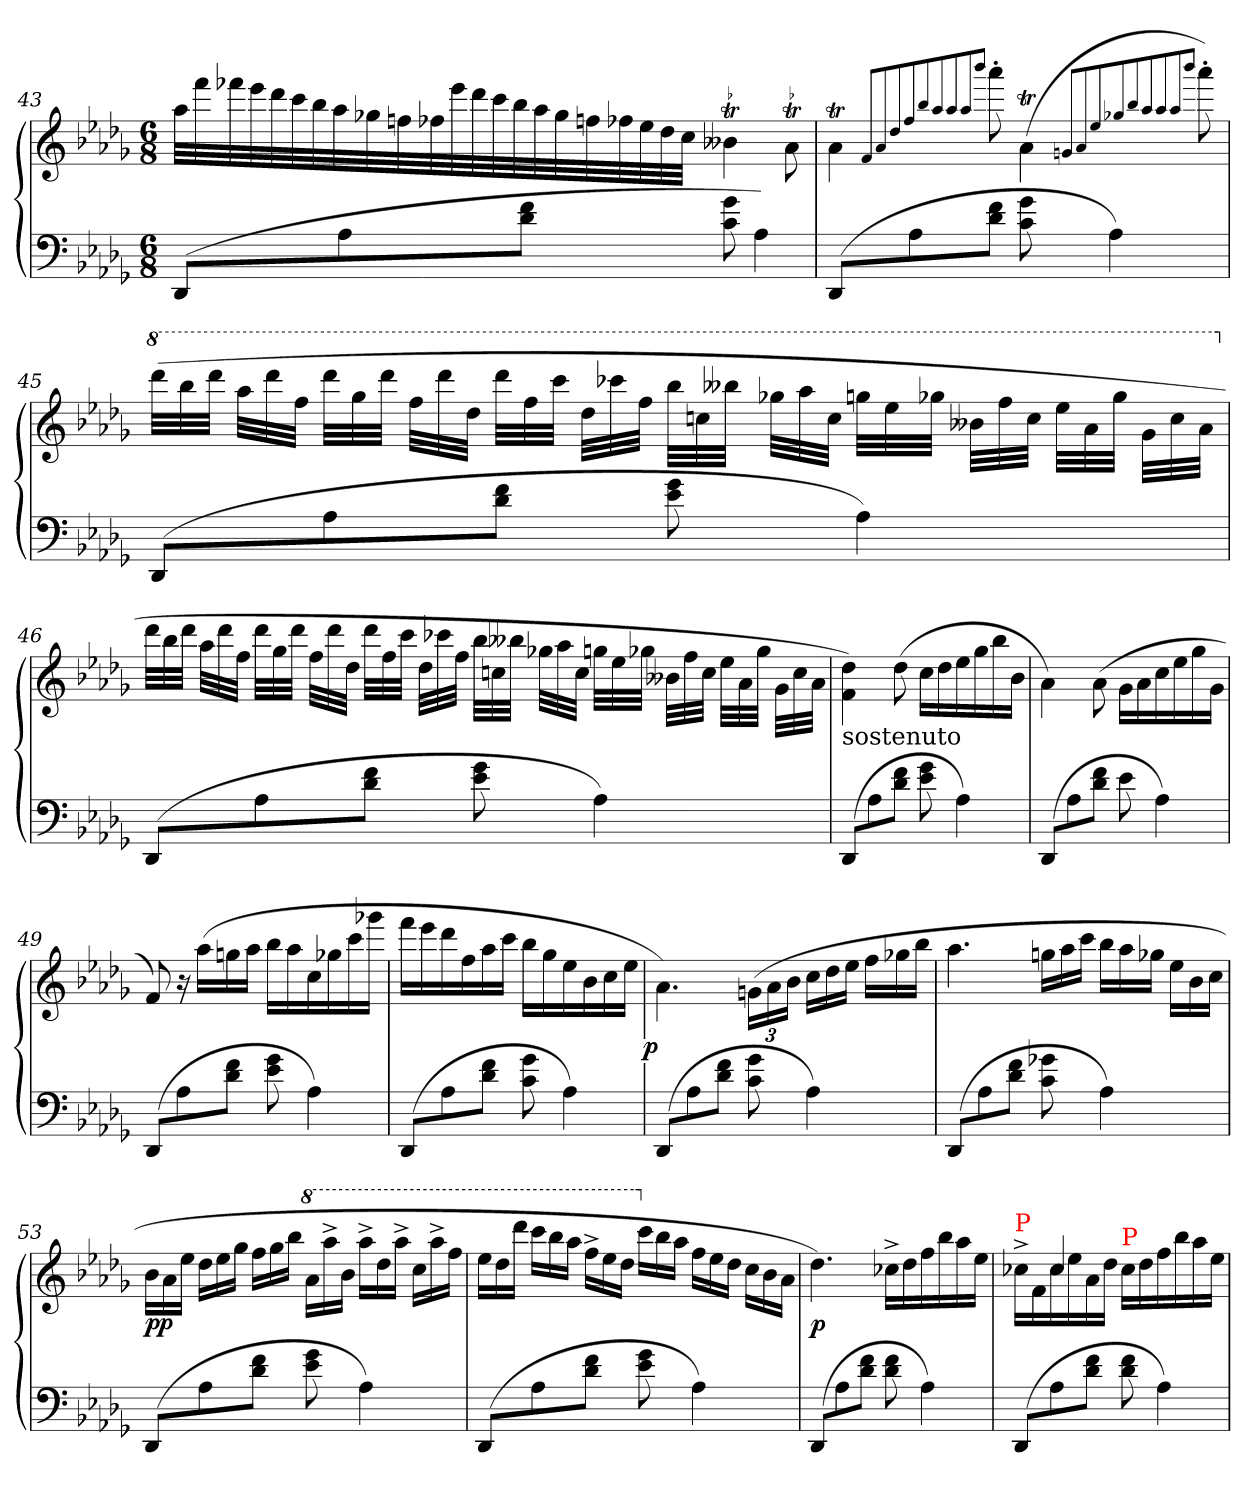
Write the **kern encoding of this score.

**kern	**kern	**dynam
*part1	*part1	*part1
*staff2	*staff1	*staff1/2
*clefF4	*clefG2	*
*k[b-e-a-d-g-]	*k[b-e-a-d-g-]	*
*D-:	*D-:	*
*M6/8	*M6/8	*
*	*Xtuplet	*
=43	=43	=43
(>8DD-/L	176%3aa-\LLLL	.
.	176%3fff\	.
.	176%3fff-X\	.
.	176%3eee-\	.
.	176%3ddd-\	.
.	176%3ccc\	.
.	176%3bb-\	.
.	176%3aa-\	.
8A-\	.	.
.	176%3gg-X\	.
.	176%3ffn\	.
.	176%3ff-X\	.
.	176%3eee-\	.
.	176%3ddd-\	.
.	176%3ccc\	.
.	176%3bb-\	.
8f\ 8d-\J	.	.
.	176%3aa-\	.
.	176%3gg-\	.
.	176%3ffn\	.
.	176%3ff-X\	.
.	176%3ee-\	.
.	176%3dd-\	.
.	176%3cc\JJJJ	.
!	!LO:TR:acc=-	!
8g-\ 8c\	4b--XT\	.
4A-\)	.	.
!	!LO:TR:acc=-	!
.	8a-T\	.
=44	=44	=44
(>8DD-/L	4a-T\	.
8A-\	.	.
.	8qqf/L	.
.	8qqa-/	.
.	8qqdd-/	.
.	8qqff/	.
.	8qqbb-/	.
.	8qqaa-/	.
.	8qqaa-/	.
.	8qqaa-\	.
.	8qqbbb-/J	.
8f\ 8d-\J	8aaa-'\	.
8g-\ 8c\	(4a-T\	.
4A-\)	.	.
.	8qqgn/L	.
.	8qqa-/	.
.	8qqee-/	.
.	8qqgg-X/	.
.	8qqbb-/	.
.	8qqaa-/	.
.	8qqaa-/	.
.	8qqaa-/	.
.	8qqbbb-/J	.
.	8aaa-'>\)	.
=45	=45	=45
*	*8va	*
(>8DD-/L	(>48dddd-\LLL	.
.	48bbb-\	.
.	48dddd-\JJJ	.
.	48aaa-\LLL	.
.	48dddd-\	.
.	48fff\JJJ	.
8A-\	48dddd-\LLL	.
.	48ggg-\	.
.	48dddd-\JJJ	.
.	48fff\LLL	.
.	48dddd-\	.
.	48ddd-\JJJ	.
8f\ 8d-\J	48dddd-\LLL	.
.	48fff\	.
.	48cccc\JJJ	.
.	48ddd-\LLL	.
.	48cccc-X\	.
.	48fff\JJJ	.
8g-\ 8e-\	48bbb-\LLL	.
.	48cccn\	.
.	48bbb--X\JJJ	.
.	48ggg-X\LLL	.
.	48aaa-\	.
.	48ccc\JJJ	.
4A-\)	48gggn\LLL	.
.	48eee-\	.
.	48ggg-X\JJJ	.
.	48bb--X\LLL	.
.	48fff\	.
.	48ccc\JJJ	.
.	48eee-\LLL	.
.	48aa-\	.
.	48ggg-\JJJ	.
.	48gg-\LLL	.
.	48ccc\	.
.	48aa-\JJJ	.
=46	=46	=46
*	*X8va	*
(>8DD-/L	48ddd-\LLL	.
.	48bb-\	.
.	48ddd-\JJJ	.
.	48aa-\LLL	.
.	48ddd-\	.
.	48ff\JJJ	.
8A-\	48ddd-\LLL	.
.	48gg-\	.
.	48ddd-\JJJ	.
.	48ff\LLL	.
.	48ddd-\	.
.	48dd-\JJJ	.
8f\ 8d-\J	48ddd-\LLL	.
.	48ff\	.
.	48ccc\JJJ	.
.	48dd-\LLL	.
.	48ccc-X\	.
.	48ff\JJJ	.
8g-\ 8e-\	48bb-\LLL	.
.	48ccn\	.
.	48bb--X\JJJ	.
.	48gg-X\LLL	.
.	48aa-\	.
.	48cc\JJJ	.
4A-\)	48ggn\LLL	.
.	48ee-\	.
.	48gg-X\JJJ	.
.	48b--X\LLL	.
.	48ff\	.
.	48cc\JJJ	.
.	48ee-\LLL	.
.	48a-/	.
.	48gg-\JJJ	.
.	48g-\LLL	.
.	48cc\	.
.	48a-\JJJ	.
=47	=47	=47
!	!LO:TX:b:t=sostenuto	!
(>8DD-/L	4dd-\ 4f\)	.
8A-\	.	.
8f\ 8d-\J	(8dd-\	.
8g-\ 8e-\	16cc\LL	.
.	16dd-\	.
4A-\)	16ee-\	.
.	16gg-\	.
.	16bb-\	.
.	16b-\JJ	.
=48	=48	=48
(>8DD-/L	4a-\)	.
8A-\	.	.
8f\ 8d-\J	(8a-\	.
8e-\	16g-\LL	.
.	16a-\	.
4A-\)	16cc\	.
.	16ee-\	.
.	16gg-\	.
.	16g-\JJ	.
=49	=49	=49
(>8DD-/L	8f/)	.
8A-\	16r	.
.	(>16aa-\LL	.
8f\ 8d-\J	16ggn\	.
.	16aa-\JJ	.
8g-\ 8e-\	16bb-\LL	.
.	16aa-\	.
4A-\)	16cc\	.
.	16gg-X\	.
.	16ccc\	.
.	16ggg-X\JJ	.
=50	=50	=50
(>8DD-/L	16fff\LL	.
.	16eee-\	.
8A-\	16ddd-\	.
.	16ff\	.
8f\ 8d-\J	16aa-\	.
.	16ccc\JJ	.
8g-\ 8c\	16bb-\LL	.
.	16gg-\	.
4A-\)	16ee-\	.
.	16b-\	.
.	16cc\	.
.	16ee-\JJ	.
=51	=51	=51
!	!	!LO:DY:rj
(>8DD-/L	4.a-\)	p
8A-\	.	.
8f\ 8d-\J	.	.
*	*tuplet	*
*	*Xbrackettup	*
8g-\ 8c\	(>24gn\LL	.
.	24a-/	.
.	24b-\JJ	.
*	*Xtuplet	*
4A-\)	24cc\LL	.
.	24dd-\	.
.	24ee-\JJ	.
.	24ff\LL	.
.	24gg-X\	.
.	24bb-\JJ	.
=52	=52	=52
(>8DD-/L	4.aa-\	.
8A-\	.	.
8f\ 8d-\J	.	.
8g-X\ 8c\	24ggn\LL	.
.	24aa-\	.
.	24ccc\JJ	.
4A-\)	24bb-\LL	.
.	24aa-\	.
.	24gg-X\JJ	.
.	24ee-\LL	.
.	24b-\	.
.	24cc\JJ	.
=53	=53	=53
(>8DD-/L	24b-\LL	pp
.	24a-/	.
.	24ee-\JJ	.
8A-\	24dd-\LL	.
.	24ee-\	.
.	24gg-\JJ	.
8f\ 8d-\J	24ff\LL	.
.	24gg-\	.
.	24bb-\JJ	.
*	*8va	*
8g-\ 8e-\	24aa-\LL	.
.	24aaa-^>\	.
.	24bb-\JJ	.
4A-\)	24aaa-^>\LL	.
.	24ddd-\	.
.	24aaa-^>\JJ	.
.	24ccc\LL	.
.	24aaa-^>\	.
.	24fff\JJ	.
=54	=54	=54
(>8DD-/L	24eee-\LL	.
.	24ddd-\	.
.	24dddd-\JJ	.
8A-\	24cccc\LL	.
.	24bbb-\	.
.	24aaa-\JJ	.
8f\ 8d-\J	24fff^\LL	.
.	24eee-\	.
.	24ddd-\JJ	.
*	*X8va	*
8g-\ 8e-\	24ccc\LL	.
.	24bb-\	.
.	24aa-\JJ	.
4A-\)	24ff\LL	.
.	24ee-\	.
.	24dd-\JJ	.
.	24cc\LL	.
.	24b-\	.
.	24a-/JJ	.
=55	=55	=55
(>8DD-/L	4.dd-\)	p
8A-\	.	.
8f\ 8d-\J	.	.
8f\ 8d-\	16cc-X^<\LL	.
.	16dd-\	.
4A-\)	16ff\	.
.	16bb-\	.
.	16aa-\	.
.	16ee-\JJ	.
=56	=56	=56
*	*^	*
!	!LO:TX:a:color=red:t=P	!	!
(>8DD-/L	8ryy	16cc-X^<\LL	.
.	.	16f\	.
8A-\	4cc-/	16cc-\	.
.	.	16ee-\	.
8f\ 8d-\J	.	16a-\	.
.	.	16dd-\JJ	.
!	!LO:TX:a:color=red:t=P	!	!
8f\ 8d-\	4.ryy	16cc-\LL	.
.	.	16dd-\	.
4A-\)	.	16ff\	.
.	.	16bb-\	.
.	.	16aa-\	.
.	.	16ee-\JJ	.
*	*v	*v	*
=	=	=
*-	*-	*-
